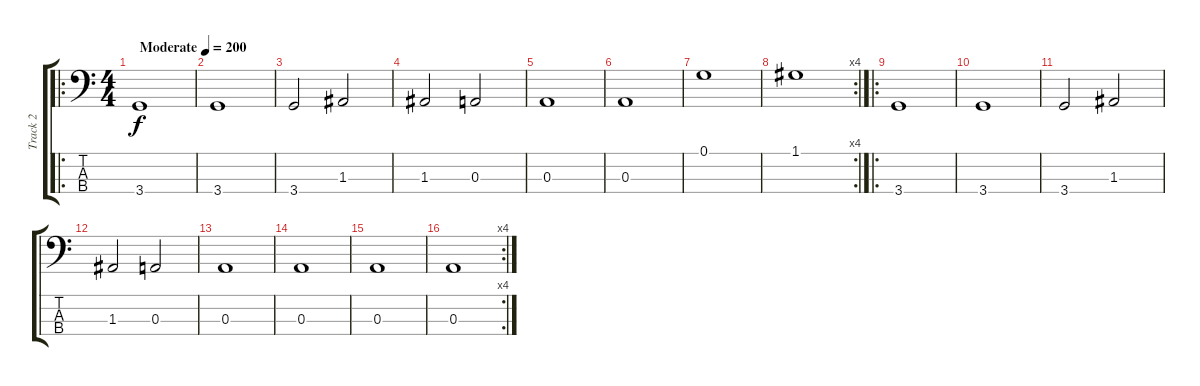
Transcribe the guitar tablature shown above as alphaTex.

\track ("Track 2" "Track 2") {instrument electricbassfinger}
\staff {score tabs}
\tuning (G2 D2 A1 E1) {hide}
\ro
\ts (4 4)
\tempo (200 "Moderate")
\clef f4
\ks c
3.4.1{dy f instrument electricbassfinger} |
3.4.1 |
3.4.2 1.3.2 |
1.3.2 0.3.2 |
0.3.1 |
0.3.1 |
0.1.1 |
\rc 4
1.1.1 |
\ro
3.4.1 |
3.4.1 |
3.4.2 1.3.2 |
1.3.2 0.3.2 |
0.3.1 |
0.3.1 |
0.3.1 |
\rc 4
0.3.1
